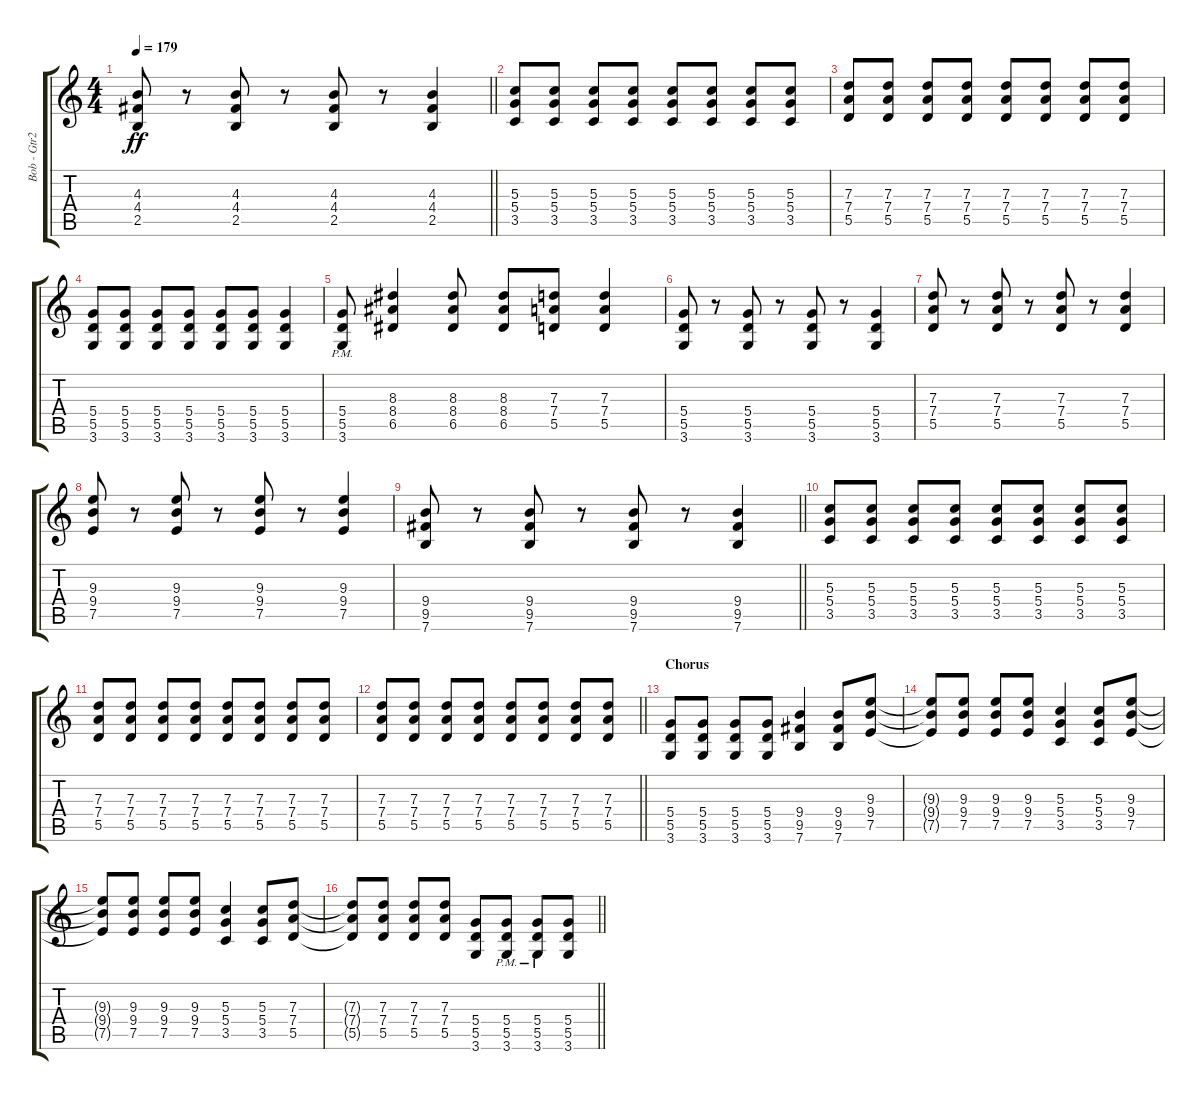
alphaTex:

\track ("Bob - Gtr2" "Bob - Gtr2") {instrument overdrivenguitar}
\staff {score tabs}
\tuning (E4 B3 G3 D3 A2 E2) {hide}
\ts (4 4)
\tempo 179
\clef g2
\barLineRight lightlight
\ks c
(4.3 4.4 2.5).8{dy ff} r.8 (4.3 4.4 2.5).8 r.8 (4.3 4.4 2.5).8 r.8 (4.3 4.4 2.5).4 |
(5.3 5.4 3.5).8 (5.3 5.4 3.5).8 (5.3 5.4 3.5).8 (5.3 5.4 3.5).8 (5.3 5.4 3.5).8 (5.3 5.4 3.5).8 (5.3 5.4 3.5).8 (5.3 5.4 3.5).8 |
(7.3 7.4 5.5).8 (7.3 7.4 5.5).8 (7.3 7.4 5.5).8 (7.3 7.4 5.5).8 (7.3 7.4 5.5).8 (7.3 7.4 5.5).8 (7.3 7.4 5.5).8 (7.3 7.4 5.5).8 |
(5.4 5.5 3.6).8 (5.4 5.5 3.6).8 (5.4 5.5 3.6).8 (5.4 5.5 3.6).8 (5.4 5.5 3.6).8 (5.4 5.5 3.6).8 (5.4 5.5 3.6).4 |
(5.4{pm} 5.5{pm} 3.6{pm}).8 (8.3 8.4 6.5).4 (8.3 8.4 6.5).8 (8.3 8.4 6.5).8 (7.3 7.4 5.5).8 (7.3 7.4 5.5).4 |
(5.4 5.5 3.6).8 r.8 (5.4 5.5 3.6).8 r.8 (5.4 5.5 3.6).8 r.8 (5.4 5.5 3.6).4 |
(7.3 7.4 5.5).8 r.8 (7.3 7.4 5.5).8 r.8 (7.3 7.4 5.5).8 r.8 (7.3 7.4 5.5).4 |
(9.3 9.4 7.5).8 r.8 (9.3 9.4 7.5).8 r.8 (9.3 9.4 7.5).8 r.8 (9.3 9.4 7.5).4 |
\barLineRight lightlight
(9.4 9.5 7.6).8 r.8 (9.4 9.5 7.6).8 r.8 (9.4 9.5 7.6).8 r.8 (9.4 9.5 7.6).4 |
(5.3 5.4 3.5).8 (5.3 5.4 3.5).8 (5.3 5.4 3.5).8 (5.3 5.4 3.5).8 (5.3 5.4 3.5).8 (5.3 5.4 3.5).8 (5.3 5.4 3.5).8 (5.3 5.4 3.5).8 |
(7.3 7.4 5.5).8 (7.3 7.4 5.5).8 (7.3 7.4 5.5).8 (7.3 7.4 5.5).8 (7.3 7.4 5.5).8 (7.3 7.4 5.5).8 (7.3 7.4 5.5).8 (7.3 7.4 5.5).8 |
\barLineRight lightlight
(7.3 7.4 5.5).8 (7.3 7.4 5.5).8 (7.3 7.4 5.5).8 (7.3 7.4 5.5).8 (7.3 7.4 5.5).8 (7.3 7.4 5.5).8 (7.3 7.4 5.5).8 (7.3 7.4 5.5).8 |
\section ("" "Chorus")
(5.4 5.5 3.6).8 (5.4 5.5 3.6).8 (5.4 5.5 3.6).8 (5.4 5.5 3.6).8 (9.4 9.5 7.6).4 (9.4 9.5 7.6).8 (9.3 9.4 7.5).8 |
(9.3{t} 9.4{t} 7.5{t}).8 (9.3 9.4 7.5).8 (9.3 9.4 7.5).8 (9.3 9.4 7.5).8 (5.3 5.4 3.5).4 (5.3 5.4 3.5).8 (9.3 9.4 7.5).8 |
(9.3{t} 9.4{t} 7.5{t}).8 (9.3 9.4 7.5).8 (9.3 9.4 7.5).8 (9.3 9.4 7.5).8 (5.3 5.4 3.5).4 (5.3 5.4 3.5).8 (7.3 7.4 5.5).8 |
\barLineRight lightlight
(7.3{t} 7.4{t} 5.5{t}).8 (7.3 7.4 5.5).8 (7.3 7.4 5.5).8 (7.3 7.4 5.5).8 (5.4 5.5 3.6).8 (5.4{pm} 5.5{pm} 3.6{pm}).8 (5.4{pm} 5.5{pm} 3.6{pm}).8 (5.4 5.5 3.6).8
